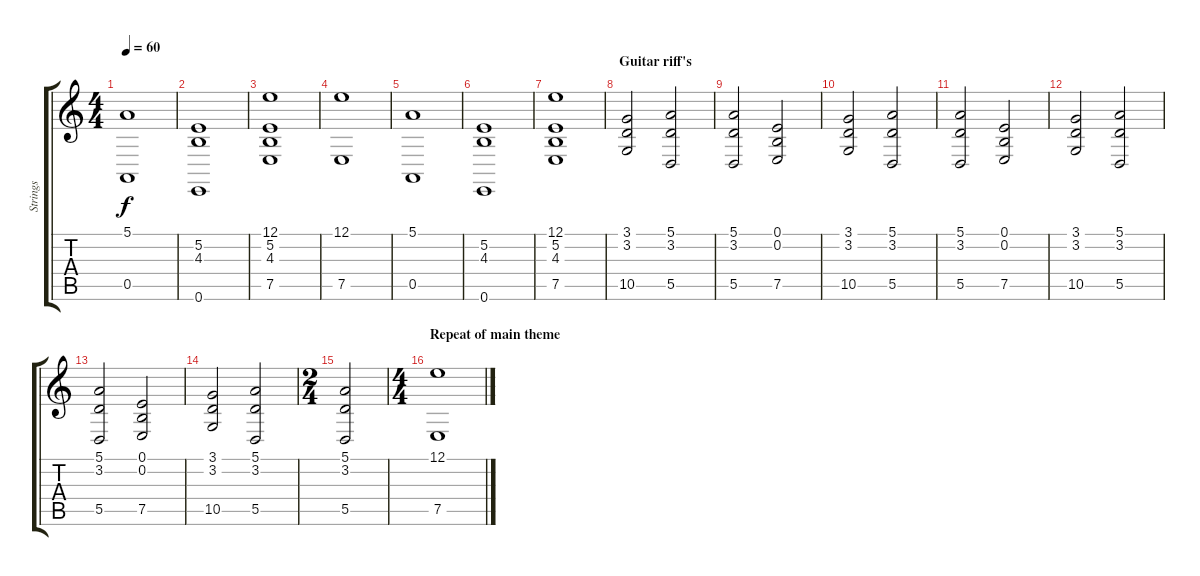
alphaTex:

\track ("Strings" "Strings") {instrument stringensemble1}
\staff {score tabs}
\tuning (E4 B3 G3 D3 A2 E2) {hide}
\ts (4 4)
\tempo 60
\clef g2
\ks c
(5.1 0.5).1{dy f} |
(5.2 4.3 0.6).1 |
(12.1 5.2 4.3 7.5).1 |
(12.1 7.5).1 |
(5.1 0.5).1 |
(5.2 4.3 0.6).1 |
(12.1 5.2 4.3 7.5).1 |
\section ("" "Guitar riff's")
(3.1 3.2 10.5).2 (5.1 3.2 5.5).2 |
(5.1 3.2 5.5).2 (0.1 0.2 7.5).2 |
(3.1 3.2 10.5).2 (5.1 3.2 5.5).2 |
(5.1 3.2 5.5).2 (0.1 0.2 7.5).2 |
(3.1 3.2 10.5).2 (5.1 3.2 5.5).2 |
(5.1 3.2 5.5).2 (0.1 0.2 7.5).2 |
(3.1 3.2 10.5).2 (5.1 3.2 5.5).2 |
\ts (2 4)
(5.1 3.2 5.5).2 |
\ts (4 4)
\section ("" "Repeat of main theme")
(12.1 7.5).1
